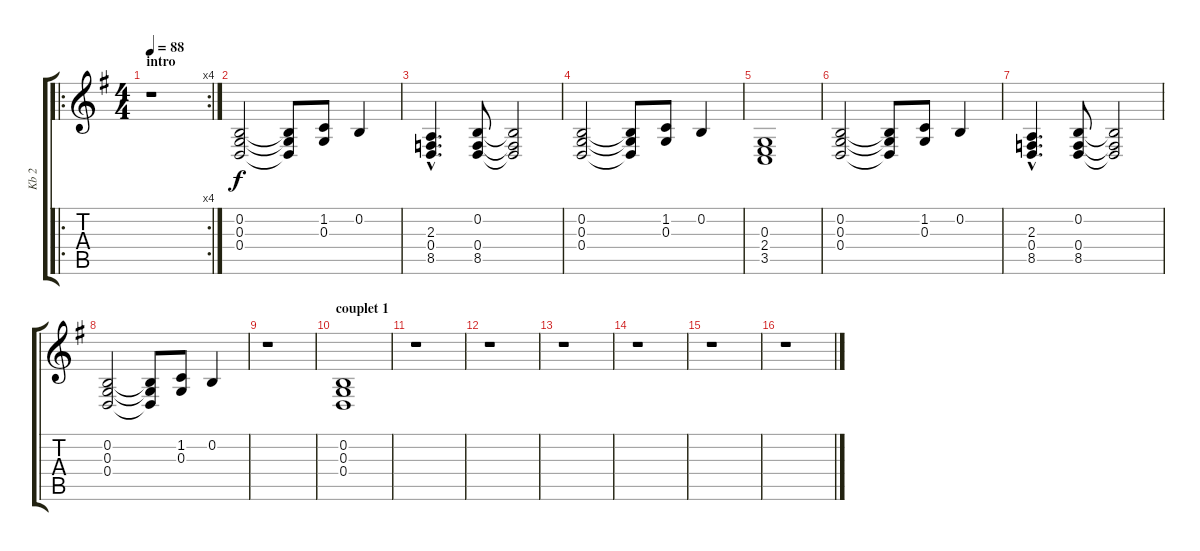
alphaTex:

\track ("Kb 2" "Kb 2") {instrument electricgrandpiano}
\staff {score tabs}
\tuning (E4 B3 G3 D3 A2 E2) {hide}
\ro
\rc 4
\ts (4 4)
\section ("" "intro")
\tempo 88
\clef g2
\ks g
r.1{dy f instrument electricgrandpiano} |
(0.2 0.3 0.4).2 (0.2{t} 0.3{t} 0.4{t}).8 (1.2 0.3).8 0.2.4 |
(2.3{hac} 0.4{hac} 8.5{hac}).4{d} (0.2 0.4 8.5).8 (0.2{t} 0.4{t} 8.5{t}).2 |
(0.2 0.3 0.4).2 (0.2{t} 0.3{t} 0.4{t}).8 (1.2 0.3).8 0.2.4 |
(0.3 2.4 3.5).1 |
(0.2 0.3 0.4).2 (0.2{t} 0.3{t} 0.4{t}).8 (1.2 0.3).8 0.2.4 |
(2.3{hac} 0.4{hac} 8.5{hac}).4{d} (0.2 0.4 8.5).8 (0.2{t} 0.4{t} 8.5{t}).2 |
(0.2 0.3 0.4).2 (0.2{t} 0.3{t} 0.4{t}).8 (1.2 0.3).8 0.2.4 |
r.1 |
\section ("" "couplet 1")
(0.2 0.3 0.4).1 |
r.1 |
r.1 |
r.1 |
r.1 |
r.1 |
r.1
